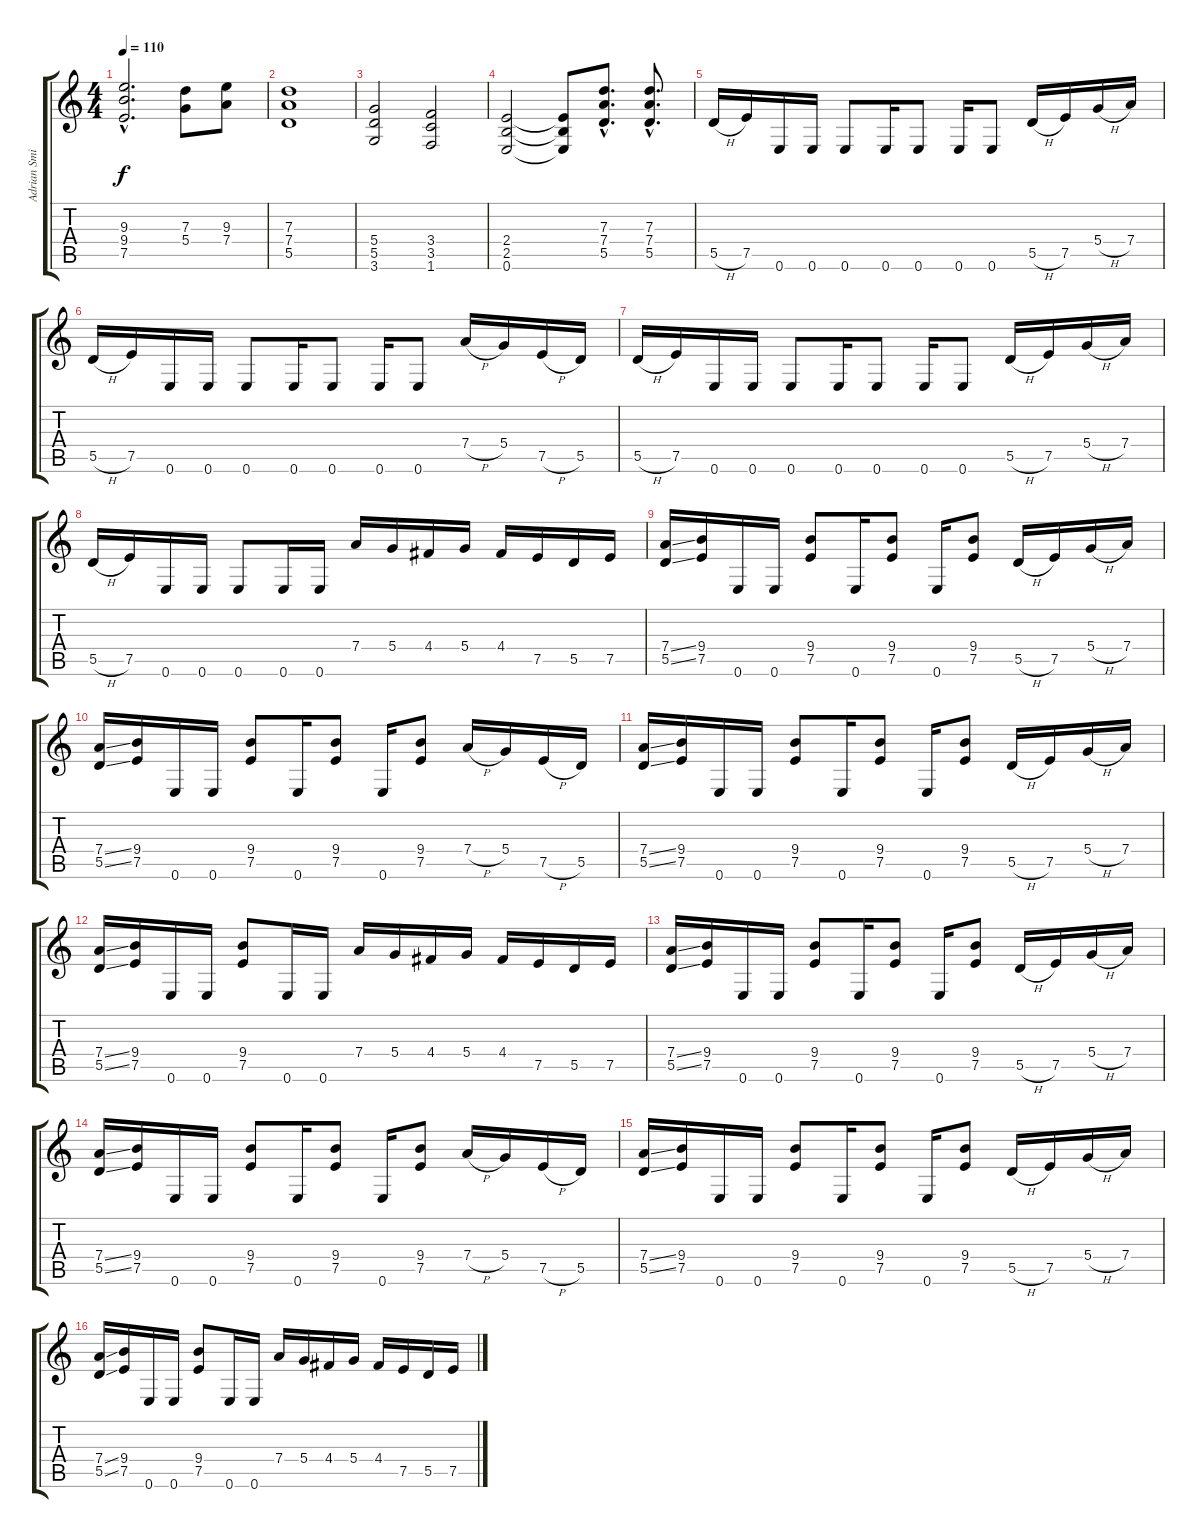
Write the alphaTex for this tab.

\track ("Adrian Smith" "Adrian Smi") {instrument distortionguitar}
\staff {score tabs}
\tuning (E4 B3 G3 D3 A2 E2) {hide}
\ts (4 4)
\tempo 110
\clef g2
\ks c
(9.3{hac} 9.4{hac} 7.5{hac}).2{d dy f} (7.3 5.4).8 (9.3 7.4).8 |
(7.3 7.4 5.5).1 |
(5.4 5.5 3.6).2 (3.4 3.5 1.6).2 |
(2.4 2.5 0.6).2 (2.4{t} 2.5{t} 0.6{t}).8 (7.3{hac} 7.4{hac} 5.5{hac}).8{d} (7.3{hac} 7.4{hac} 5.5{hac}).8{d} |
5.5{h}.16 7.5.16 0.6.16 0.6.16 0.6.8 0.6.16 0.6.8 0.6.16 0.6.8 5.5{h}.16 7.5.16 5.4{h}.16 7.4.16 |
5.5{h}.16 7.5.16 0.6.16 0.6.16 0.6.8 0.6.16 0.6.8 0.6.16 0.6.8 7.4{h}.16 5.4.16 7.5{h}.16 5.5.16 |
5.5{h}.16 7.5.16 0.6.16 0.6.16 0.6.8 0.6.16 0.6.8 0.6.16 0.6.8 5.5{h}.16 7.5.16 5.4{h}.16 7.4.16 |
5.5{h}.16 7.5.16 0.6.16 0.6.16 0.6.8 0.6.16 0.6.16 7.4.16 5.4.16 4.4.16 5.4.16 4.4.16 7.5.16 5.5.16 7.5.16 |
(7.4{ss} 5.5{ss}).16 (9.4 7.5).16 0.6.16 0.6.16 (9.4 7.5).8 0.6.16 (9.4 7.5).8 0.6.16 (9.4 7.5).8 5.5{h}.16 7.5.16 5.4{h}.16 7.4.16 |
(7.4{ss} 5.5{ss}).16 (9.4 7.5).16 0.6.16 0.6.16 (9.4 7.5).8 0.6.16 (9.4 7.5).8 0.6.16 (9.4 7.5).8 7.4{h}.16 5.4.16 7.5{h}.16 5.5.16 |
(7.4{ss} 5.5{ss}).16 (9.4 7.5).16 0.6.16 0.6.16 (9.4 7.5).8 0.6.16 (9.4 7.5).8 0.6.16 (9.4 7.5).8 5.5{h}.16 7.5.16 5.4{h}.16 7.4.16 |
(7.4{ss} 5.5{ss}).16 (9.4 7.5).16 0.6.16 0.6.16 (9.4 7.5).8 0.6.16 0.6.16 7.4.16 5.4.16 4.4.16 5.4.16 4.4.16 7.5.16 5.5.16 7.5.16 |
(7.4{ss} 5.5{ss}).16 (9.4 7.5).16 0.6.16 0.6.16 (9.4 7.5).8 0.6.16 (9.4 7.5).8 0.6.16 (9.4 7.5).8 5.5{h}.16 7.5.16 5.4{h}.16 7.4.16 |
(7.4{ss} 5.5{ss}).16 (9.4 7.5).16 0.6.16 0.6.16 (9.4 7.5).8 0.6.16 (9.4 7.5).8 0.6.16 (9.4 7.5).8 7.4{h}.16 5.4.16 7.5{h}.16 5.5.16 |
(7.4{ss} 5.5{ss}).16 (9.4 7.5).16 0.6.16 0.6.16 (9.4 7.5).8 0.6.16 (9.4 7.5).8 0.6.16 (9.4 7.5).8 5.5{h}.16 7.5.16 5.4{h}.16 7.4.16 |
(7.4{ss} 5.5{ss}).16 (9.4 7.5).16 0.6.16 0.6.16 (9.4 7.5).8 0.6.16 0.6.16 7.4.16 5.4.16 4.4.16 5.4.16 4.4.16 7.5.16 5.5.16 7.5.16
